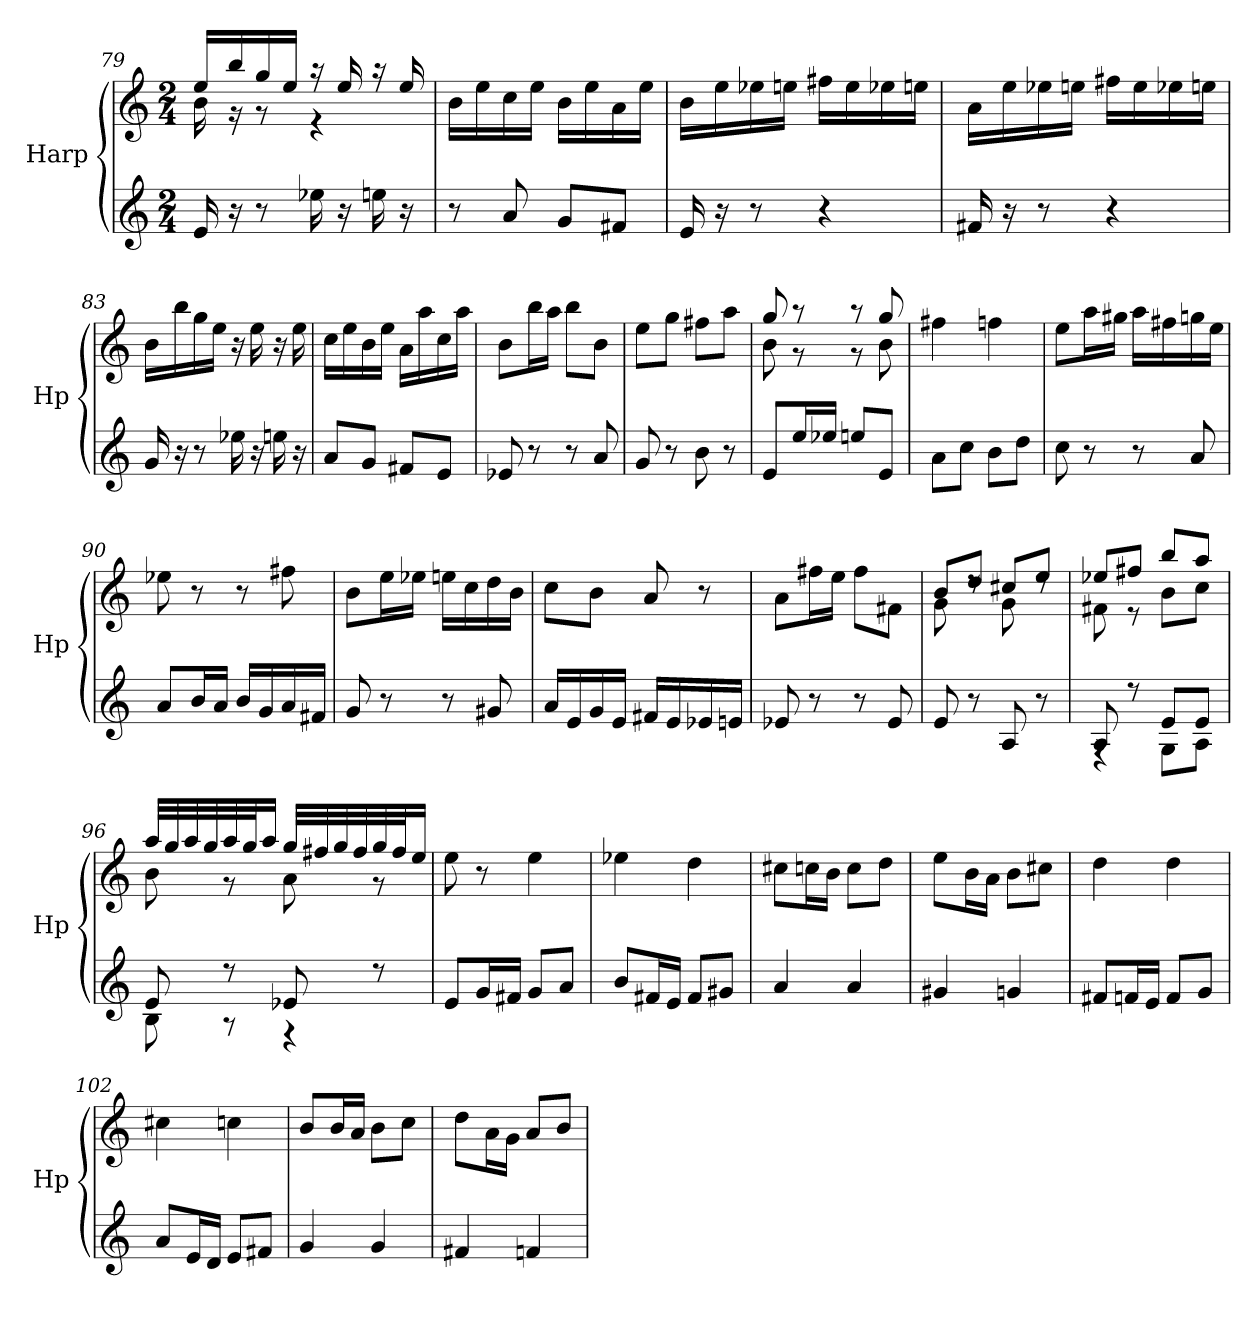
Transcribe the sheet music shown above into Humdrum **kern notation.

**kern	**kern
*part1	*part1
*staff2	*staff1
*I"Harp	*
*I'Hp	*
*clefG2	*clefG2
*k[]	*k[]
*M2/4	*M2/4
=79	=79
*	*^
16e/	16ee/LL	16b\
16r	16bb/	16r
8r	16gg/	8r
.	16ee/JJ	.
16ee-X\	16r	4re
16r	16ee/	.
16een\	16r	.
16r	16ee/	.
*	*v	*v
=80	=80
8r	16b\LL
.	16ee\
8a/	16cc\
.	16ee\JJ
8g/L	16b\LL
.	16ee\
8f#X/J	16a\
.	16ee\JJ
=81	=81
16e/	16b\LL
16r	16ee\
8r	16ee-X\
.	16een\JJ
4r	16ff#X\LL
.	16ee\
.	16ee-X\
.	16een\JJ
!!LO:LB:g=z
=82	=82
16f#X/	16a\LL
16r	16ee\
8r	16ee-X\
.	16een\JJ
4r	16ff#X\LL
.	16ee\
.	16ee-X\
.	16een\JJ
=83	=83
16g/	16b\LL
16r	16bb\
8r	16gg\
.	16ee\JJ
16ee-X\	16r
16r	16ee\
16een\	16r
16r	16ee\
=84	=84
8a/L	16cc\LL
.	16ee\
8g/J	16b\
.	16ee\JJ
8f#X/L	16a\LL
.	16aa\
8e/J	16cc\
.	16aa\JJ
=85	=85
8e-X/	8b\L
8r	16bb\L
.	16aa\JJ
8r	8bb\L
8a/	8b\J
=86	=86
8g/	8ee\L
8r	8gg\J
8b\	8ff#X\L
8r	8aa\J
!!LO:LB:g=z
=87	=87
*	*^
8e/L	8gg/	8b\
16ee/L	8r	8r
16ee-X/JJ	.	.
8een/L	8r	8r
8e/J	8gg/	8b\
*	*v	*v
=88	=88
8a\L	4ff#X\
8cc\J	.
8b\L	4ffn\
8dd\J	.
=89	=89
8cc\	8ee\L
8r	16aa\L
.	16gg#X\JJ
8r	16aa\LL
.	16ff#X\
8a/	16ggn\
.	16ee\JJ
=90	=90
8a/L	8ee-X\
16b/L	8r
16a/JJ	.
16b/LL	8r
16g/	.
16a/	8ff#X\
16f#X/JJ	.
=91	=91
8g/	8b\L
8r	16ee\L
.	16ee-X\JJ
8r	16een\LL
.	16cc\
8g#X/	16dd\
.	16b\JJ
=92	=92
16a/LL	8cc\L
16e/	.
16g/	8b\J
16e/JJ	.
16f#X/LL	8a/
16e/	.
16e-X/	8r
16en/JJ	.
!!LO:PB:g=z
=93	=93
8e-X/	8a\L
8r	16ff#X\L
.	16ee\JJ
8r	8ff#\L
8e-/	8f#X\J
=94	=94
*	*^
8e/	8b/L	8g\
8r	8dd/J	8rdd
8A/	8cc#X/L	8g\
8r	8ee/J	8rdd
=95	=95	=95
*^	*	*
8A/	4rF	8ee-X/L	8f#X\
8r	.	8ff#X/J	8r
8e/L	8G\L	8bb/L	8b\L
8e/J	8A\J	8aa/J	8cc\J
=96	=96	=96	=96
8e/	8B\	32aa/LLL	8b\
.	.	32gg/	.
.	.	32aa/	.
.	.	32gg/	.
8r	8r	32aa/	8r
.	.	32gg/J	.
.	.	16aa/JJ	.
8e-X/	4r	32gg/LLL	8a\
.	.	32ff#X/	.
.	.	32gg/	.
.	.	32ff#/	.
8r	.	32gg/	8r
.	.	32ff#/J	.
.	.	16ee/JJ	.
*v	*v	*	*
*	*v	*v
=97	=97
8e/L	8ee\
16g/L	8r
16f#X/JJ	.
8g/L	4ee\
8a/J	.
=98	=98
8b/L	4ee-X\
16f#X/L	.
16e/JJ	.
8f#/L	4dd\
8g#X/J	.
!!LO:LB:g=z
=99	=99
4a/	8cc#X\L
.	16ccn\L
.	16b\JJ
4a/	8cc\L
.	8dd\J
=100	=100
4g#X/	8ee\L
.	16b\L
.	16a\JJ
4gn/	8b\L
.	8cc#X\J
=101	=101
8f#X/L	4dd\
16fn/L	.
16e/JJ	.
8f/L	4dd\
8g/J	.
=102	=102
8a/L	4cc#X\
16e/L	.
16d/JJ	.
8e/L	4ccn\
8f#X/J	.
=103	=103
4g/	8b/L
.	16b/L
.	16a/JJ
4g/	8b\L
.	8cc\J
=104	=104
4f#X/	8dd\L
.	16a\L
.	16g\JJ
4fn/	8a/L
.	8b/J
=	=
*-	*-
